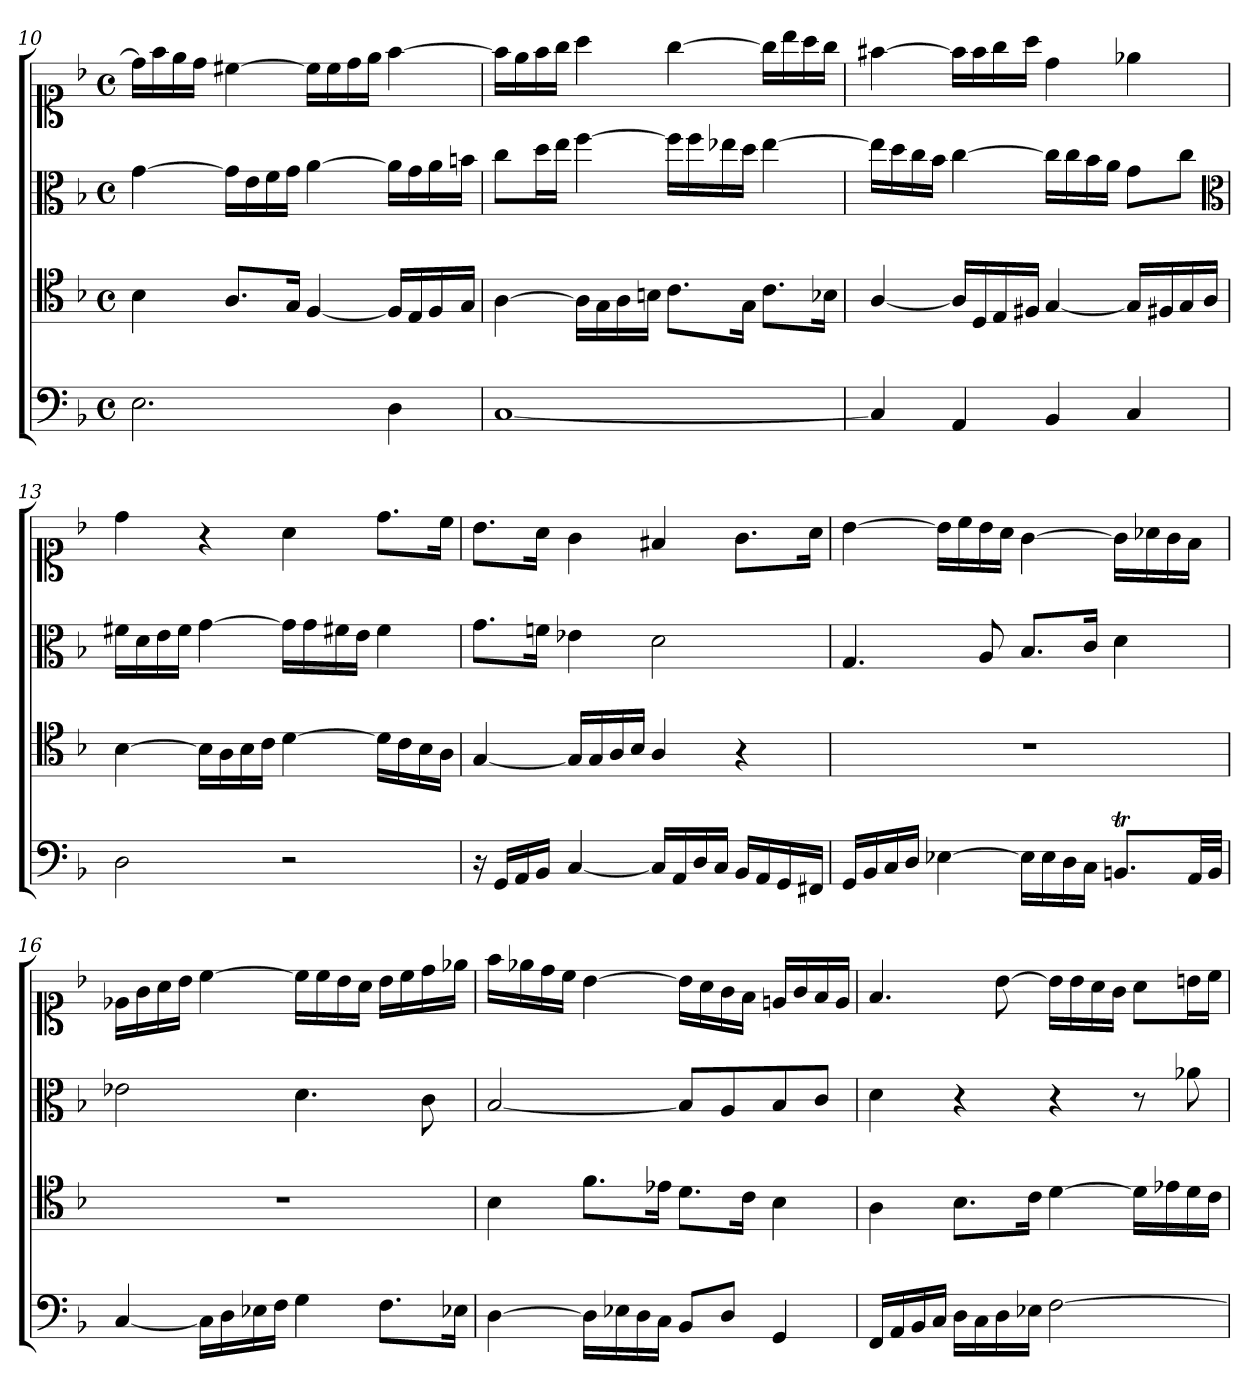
**kern	**kern	**kern	**kern
*part1	*part1	*part1	*part1
*staff4	*staff3	*staff2	*staff1
*clefF4	*clefC4	*clefC3	*clefC1
*k[b-]	*k[b-]	*k[b-]	*k[b-]
*d:	*d:	*d:	*d:
*M4/4	*M4/4	*M4/4	*M4/4
*met(c)	*met(c)	*met(c)	*met(c)
=10	=10	=10	=10
2.E	4B-	[4g	16ddLL]
.	.	.	16ff
.	.	.	16ee
.	.	.	16ddJJ
.	8.AL	16gLL]	[4cc#X
.	.	16e	.
.	.	16f	.
.	16GJk	16gJJ	.
.	[4F	[4a	16cc#LL]
.	.	.	16cc#
.	.	.	16dd
.	.	.	16eeJJ
4D	16FLL]	16aLL]	[4ff
.	16E	16g	.
.	16F	16a	.
.	16GJJ	16bnJJ	.
=11	=11	=11	=11
[1C	[4A	8ccL	16ffLL]
.	.	.	16ee
.	.	16ddL	16ff
.	.	16eeJJ	16ggJJ
.	16ALL]	[4ff	4aa
.	16G	.	.
.	16A	.	.
.	16BnJJ	.	.
.	8.cL	16ffLL]	[4gg
.	.	16ff	.
.	.	16ee-X	.
.	16GJk	16ddJJ	.
.	8.cL	[4ee-	16ggLL]
.	.	.	16bb-
.	.	.	16aa
.	16B-XJk	.	16ggJJ
=12	=12	=12	=12
4C]	[4A/	16ee-LL]	[4ff#X
.	.	16dd	.
.	.	16cc	.
.	.	16b-JJ	.
4AA	16ALL]	[4cc	16ff#LL]
.	16D	.	16ff#
.	16E	.	16gg
.	16F#XJJ	.	16aaJJ
4BB-	[4G	16ccLL]	4dd
.	.	16cc	.
.	.	16b-	.
.	.	16aJJ	.
4C	16GLL]	8gL	4ee-X
.	16F#X	.	.
.	16G	8ccJ	.
.	16AJJ	.	.
*	*	*clefC3	*
=13	=13	=13	=13
2D	[4B-	16f#XLL	4dd
.	.	16d	.
.	.	16e	.
.	.	16f#JJ	.
.	16B-LL]	[4g	4r
.	16A	.	.
.	16B-	.	.
.	16cJJ	.	.
2r	[4d	16gLL]	4a
.	.	16g	.
.	.	16f#X	.
.	.	16eJJ	.
.	16dLL]	4f#	8.ddL
.	16c	.	.
.	16B-	.	.
.	16AJJ	.	16ccJk
=14	=14	=14	=14
16r	[4G	8.gL	8.b-L
16GGLL	.	.	.
16AA	.	.	.
16BB-JJ	.	16fnJk	16aJk
[4C	16G/LL]	4e-X	4g
.	16G/	.	.
.	16A/	.	.
.	16B-/JJ	.	.
16CLL]	4A/	2d	4f#X
16AA	.	.	.
16D	.	.	.
16CJJ	.	.	.
16BB-LL	4r	.	8.gL
16AA	.	.	.
16GG	.	.	.
16FF#XJJ	.	.	16aJk
=15	=15	=15	=15
16GGLL	1r	4.G	[4b-
16BB-	.	.	.
16C	.	.	.
16DJJ	.	.	.
[4E-X	.	.	16b-LL]
.	.	.	16cc
.	.	8A	16b-
.	.	.	16aJJ
16E-LL]	.	8.B-L	[4g
16E-	.	.	.
16D	.	.	.
16CJJ	.	16cJk	.
8.BBntL	.	4d	16gLL]
.	.	.	16a-X
.	.	.	16g
32AALL	.	.	16fJJ
32BBJJJ	.	.	.
=16	=16	=16	=16
[4C	1r	2e-X	16e-XLL
.	.	.	16g
.	.	.	16a
.	.	.	16b-JJ
16CLL]	.	.	[4cc
16D	.	.	.
16E-X	.	.	.
16FJJ	.	.	.
4G	.	4.d	16ccLL]
.	.	.	16cc
.	.	.	16b-
.	.	.	16aJJ
8.FL	.	.	16b-LL
.	.	.	16cc
.	.	8c	16dd
16E-XJk	.	.	16ee-XJJ
=17	=17	=17	=17
[4D	4B-	[2B-	16ffLL
.	.	.	16ee-X
.	.	.	16dd
.	.	.	16ccJJ
16DLL]	8.fL	.	[4b-
16E-X	.	.	.
16D	.	.	.
16CJJ	16e-XJk	.	.
8BB-L	8.dL	8B-L]	16b-LL]
.	.	.	16a
8DJ	.	8A	16g
.	16cJk	.	16fJJ
4GG	4B-	8B-	16enLL
.	.	.	16g
.	.	8cJ	16f
.	.	.	16eJJ
=18	=18	=18	=18
16FFLL	4A	4d	4.f
16AA	.	.	.
16BB-	.	.	.
16CJJ	.	.	.
16DLL	8.B-L	4r	.
16C	.	.	.
16D	.	.	[8b-
16E-XJJ	16cJk	.	.
[2F	[4d	4r	16b-LL]
.	.	.	16b-
.	.	.	16a
.	.	.	16gJJ
.	16dLL]	8r	8aL
.	16e-X	.	.
.	16d	8a-X	16bnL
.	16cJJ	.	16ccJJ
=	=	=	=
*-	*-	*-	*-
